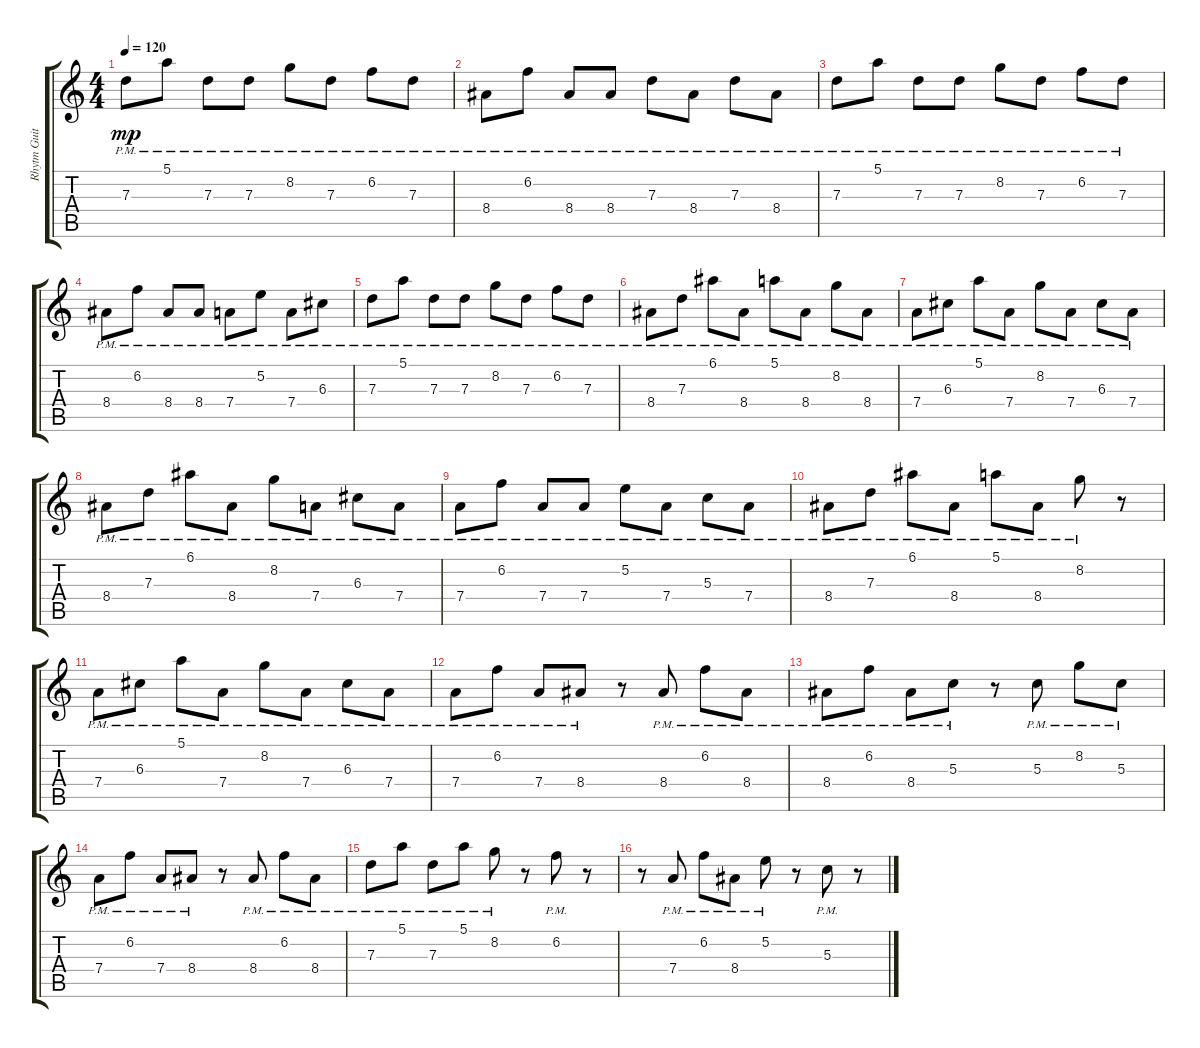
\track ("Rhytm Guitar 1" "Rhytm Guit") {instrument electricguitarmuted}
\staff {score tabs}
\tuning (E4 B3 G3 D3 A2 E2) {hide}
\ts (4 4)
\tempo 120
\clef g2
\ks c
7.3{pm}.8{dy mp} 5.1{pm}.8 7.3{pm}.8 7.3{pm}.8 8.2{pm}.8 7.3{pm}.8 6.2{pm}.8 7.3{pm}.8 |
8.4{pm}.8 6.2{pm}.8 8.4{pm}.8 8.4{pm}.8 7.3{pm}.8 8.4{pm}.8 7.3{pm}.8 8.4{pm}.8 |
7.3{pm}.8 5.1{pm}.8 7.3{pm}.8 7.3{pm}.8 8.2{pm}.8 7.3{pm}.8 6.2{pm}.8 7.3{pm}.8 |
8.4{pm}.8 6.2{pm}.8 8.4{pm}.8 8.4{pm}.8 7.4{pm}.8 5.2{pm}.8 7.4{pm}.8 6.3{pm}.8 |
7.3{pm}.8 5.1{pm}.8 7.3{pm}.8 7.3{pm}.8 8.2{pm}.8 7.3{pm}.8 6.2{pm}.8 7.3{pm}.8 |
8.4{pm}.8 7.3{pm}.8 6.1{pm}.8 8.4{pm}.8 5.1{pm}.8 8.4{pm}.8 8.2{pm}.8 8.4{pm}.8 |
7.4{pm}.8 6.3{pm}.8 5.1{pm}.8 7.4{pm}.8 8.2{pm}.8 7.4{pm}.8 6.3{pm}.8 7.4{pm}.8 |
8.4{pm}.8 7.3{pm}.8 6.1{pm}.8 8.4{pm}.8 8.2{pm}.8 7.4{pm}.8 6.3{pm}.8 7.4{pm}.8 |
7.4{pm}.8 6.2{pm}.8 7.4{pm}.8 7.4{pm}.8 5.2{pm}.8 7.4{pm}.8 5.3{pm}.8 7.4{pm}.8 |
8.4{pm}.8 7.3{pm}.8 6.1{pm}.8 8.4{pm}.8 5.1{pm}.8 8.4{pm}.8 8.2{pm}.8 r.8 |
7.4{pm}.8 6.3{pm}.8 5.1{pm}.8 7.4{pm}.8 8.2{pm}.8 7.4{pm}.8 6.3{pm}.8 7.4{pm}.8 |
7.4{pm}.8 6.2{pm}.8 7.4{pm}.8 8.4{pm}.8 r.8 8.4{pm}.8 6.2{pm}.8 8.4{pm}.8 |
8.4{pm}.8 6.2{pm}.8 8.4{pm}.8 5.3{pm}.8 r.8 5.3{pm}.8 8.2{pm}.8 5.3{pm}.8 |
7.4{pm}.8 6.2{pm}.8 7.4{pm}.8 8.4{pm}.8 r.8 8.4{pm}.8 6.2{pm}.8 8.4{pm}.8 |
7.3{pm}.8 5.1{pm}.8 7.3{pm}.8 5.1{pm}.8 8.2{pm}.8 r.8 6.2{pm}.8 r.8 |
r.8 7.4{pm}.8 6.2{pm}.8 8.4{pm}.8 5.2{pm}.8 r.8 5.3{pm}.8 r.8
